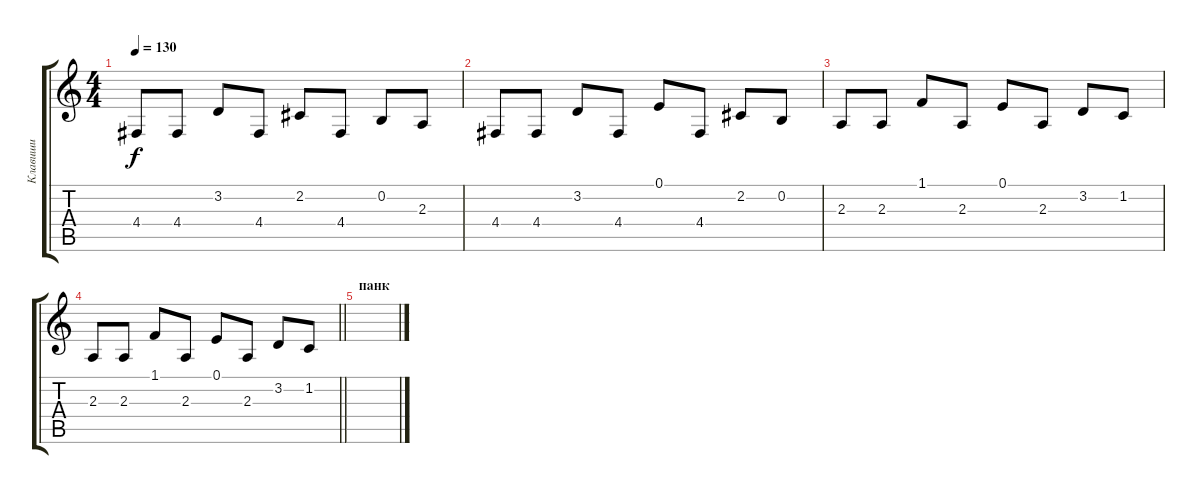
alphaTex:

\track ("Клавиши" "Клавиши") {instrument lead1square}
\staff {score tabs}
\tuning (E4 B3 G3 D3 A2 E2) {hide}
\ts (4 4)
\tempo 130
\clef g2
\ks c
4.4.8{dy f} 4.4.8 3.2.8 4.4.8 2.2.8 4.4.8 0.2.8 2.3.8 |
4.4.8 4.4.8 3.2.8 4.4.8 0.1.8 4.4.8 2.2.8 0.2.8 |
2.3.8 2.3.8 1.1.8 2.3.8 0.1.8 2.3.8 3.2.8 1.2.8 |
\barLineRight lightlight
2.3.8 2.3.8 1.1.8 2.3.8 0.1.8 2.3.8 3.2.8 1.2.8 |
\section ("" "панк")
